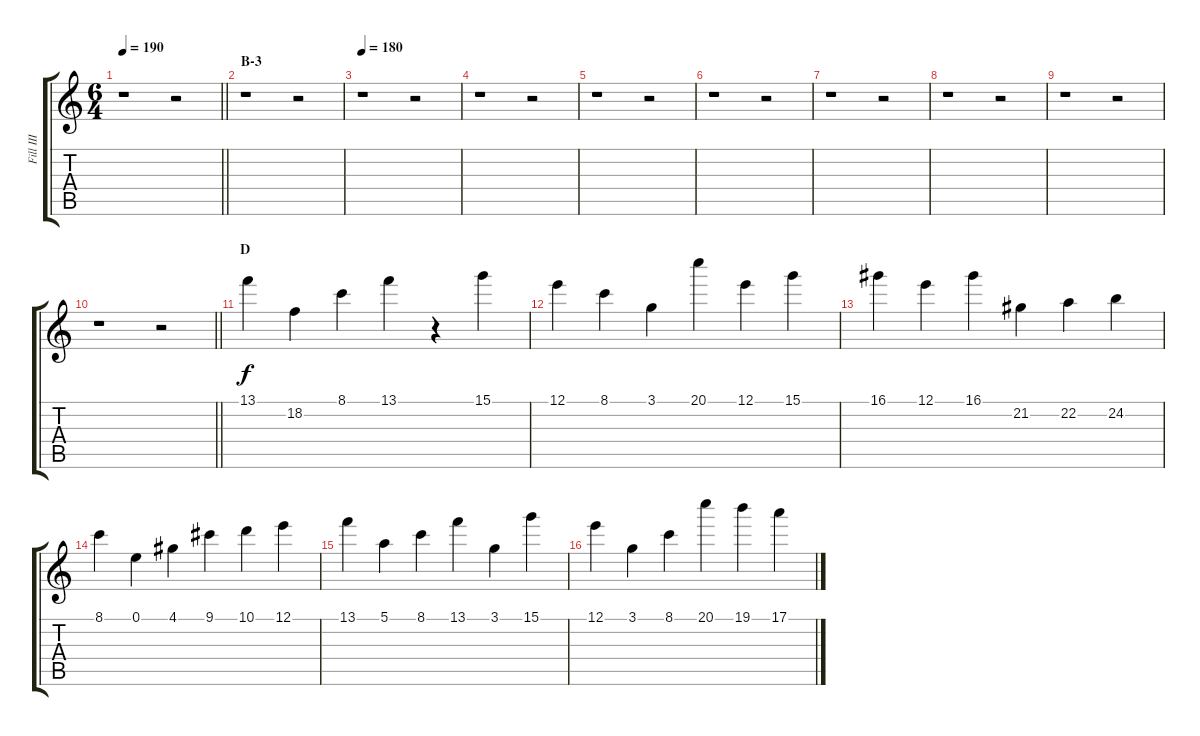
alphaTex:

\track ("Fill III" "Fill III") {instrument acousticgrandpiano}
\staff {score tabs}
\tuning (E5 B3 G3 D3 A2 E2) {hide}
\ts (6 4)
\tempo 190
\clef g2
\barLineRight lightlight
\ks c
r.1{dy f} r.2 |
\section ("" "B-3")
r.1 r.2 |
\tempo 180
r.1 r.2 |
r.1 r.2 |
r.1 r.2 |
r.1 r.2 |
r.1 r.2 |
r.1 r.2 |
r.1 r.2 |
\barLineRight lightlight
r.1 r.2 |
\section ("" "D")
13.1.4 18.2.4 8.1.4 13.1.4 r.4 15.1.4 |
12.1.4 8.1.4 3.1.4 20.1.4 12.1.4 15.1.4 |
16.1.4 12.1.4 16.1.4 21.2.4 22.2.4 24.2.4 |
8.1.4 0.1.4 4.1.4 9.1.4 10.1.4 12.1.4 |
13.1.4 5.1.4 8.1.4 13.1.4 3.1.4 15.1.4 |
12.1.4 3.1.4 8.1.4 20.1.4 19.1.4 17.1.4
